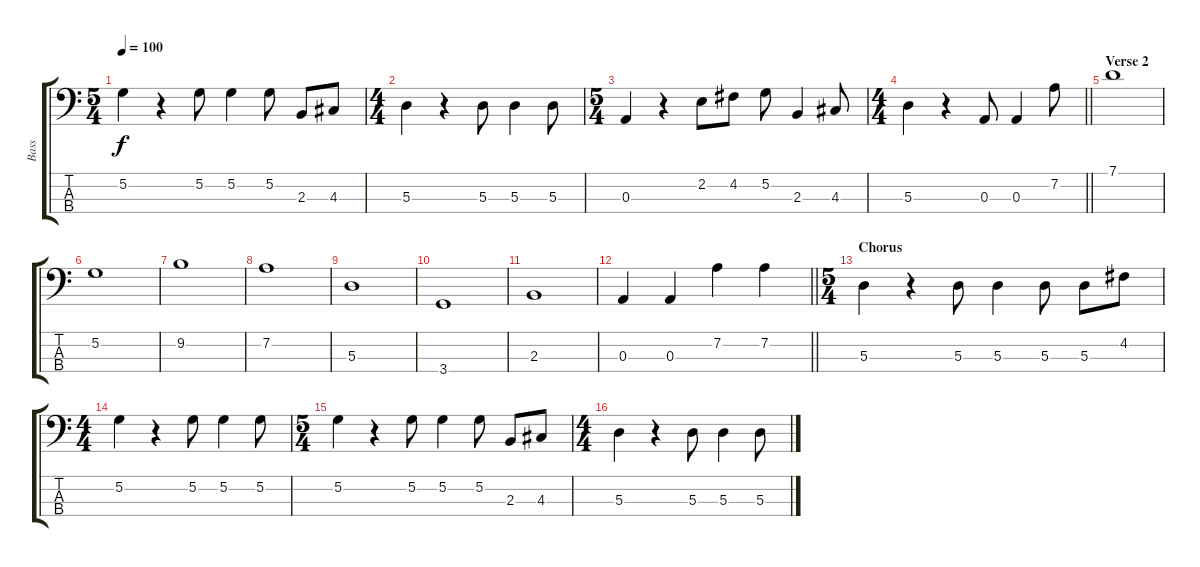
\track ("Bass" "Bass") {instrument electricbassfinger}
\staff {score tabs}
\tuning (G2 D2 A1 E1) {hide}
\ts (5 4)
\tempo 100
\clef f4
\ks c
5.2.4{dy f} r.4 5.2.8 5.2.4 5.2.8 2.3.8 4.3.8 |
\ts (4 4)
5.3.4 r.4 5.3.8 5.3.4 5.3.8 |
\ts (5 4)
0.3.4 r.4 2.2.8 4.2.8 5.2.8 2.3.4 4.3.8 |
\ts (4 4)
\barLineRight lightlight
5.3.4 r.4 0.3.8 0.3.4 7.2.8 |
\section ("" "Verse 2")
7.1.1 |
5.2.1 |
9.2.1 |
7.2.1 |
5.3.1 |
3.4.1 |
2.3.1 |
\barLineRight lightlight
0.3.4 0.3.4 7.2.4 7.2.4 |
\ts (5 4)
\section ("" "Chorus")
5.3.4 r.4 5.3.8 5.3.4 5.3.8 5.3.8 4.2.8 |
\ts (4 4)
5.2.4 r.4 5.2.8 5.2.4 5.2.8 |
\ts (5 4)
5.2.4 r.4 5.2.8 5.2.4 5.2.8 2.3.8 4.3.8 |
\ts (4 4)
5.3.4 r.4 5.3.8 5.3.4 5.3.8
